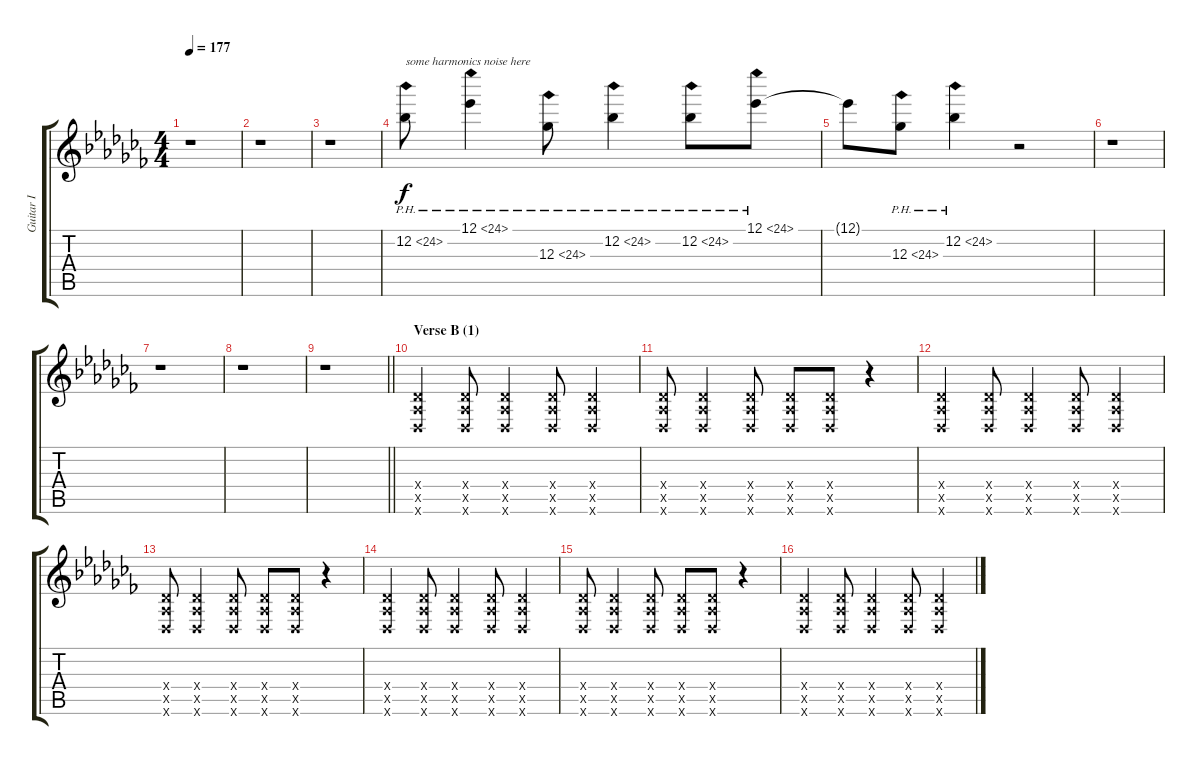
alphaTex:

\track ("Guitar I" "Guitar I") {instrument distortionguitar}
\staff {score tabs}
\tuning (Eb4 Bb3 Gb3 Db3 Ab2 Db2) {hide}
\ts (4 4)
\tempo 177
\clef g2
\ks abminor
r.1{dy f} |
r.1 |
r.1 |
12.2{ph 12}.8{txt "some harmonics noise here"} 12.1{ph 12}.4 12.3{ph 12}.8 12.2{ph 12}.4 12.2{ph 12}.8 12.1{ph 12}.8 |
12.1{t}.8 12.3{ph 12}.8 12.2{ph 12}.4 r.2 |
r.1 |
r.1 |
r.1 |
\barLineRight lightlight
r.1 |
\section ("" "Verse B (1)")
(0.4{x} 0.5{x} 0.6{x}).4 (0.4{x} 0.5{x} 0.6{x}).8 (0.4{x} 0.5{x} 0.6{x}).4 (0.4{x} 0.5{x} 0.6{x}).8 (0.4{x} 0.5{x} 0.6{x}).4 |
(0.4{x} 0.5{x} 0.6{x}).8 (0.4{x} 0.5{x} 0.6{x}).4 (0.4{x} 0.5{x} 0.6{x}).8 (0.4{x} 0.5{x} 0.6{x}).8 (0.4{x} 0.5{x} 0.6{x}).8 r.4 |
(0.4{x} 0.5{x} 0.6{x}).4 (0.4{x} 0.5{x} 0.6{x}).8 (0.4{x} 0.5{x} 0.6{x}).4 (0.4{x} 0.5{x} 0.6{x}).8 (0.4{x} 0.5{x} 0.6{x}).4 |
(0.4{x} 0.5{x} 0.6{x}).8 (0.4{x} 0.5{x} 0.6{x}).4 (0.4{x} 0.5{x} 0.6{x}).8 (0.4{x} 0.5{x} 0.6{x}).8 (0.4{x} 0.5{x} 0.6{x}).8 r.4 |
(0.4{x} 0.5{x} 0.6{x}).4 (0.4{x} 0.5{x} 0.6{x}).8 (0.4{x} 0.5{x} 0.6{x}).4 (0.4{x} 0.5{x} 0.6{x}).8 (0.4{x} 0.5{x} 0.6{x}).4 |
(0.4{x} 0.5{x} 0.6{x}).8 (0.4{x} 0.5{x} 0.6{x}).4 (0.4{x} 0.5{x} 0.6{x}).8 (0.4{x} 0.5{x} 0.6{x}).8 (0.4{x} 0.5{x} 0.6{x}).8 r.4 |
(0.4{x} 0.5{x} 0.6{x}).4 (0.4{x} 0.5{x} 0.6{x}).8 (0.4{x} 0.5{x} 0.6{x}).4 (0.4{x} 0.5{x} 0.6{x}).8 (0.4{x} 0.5{x} 0.6{x}).4
